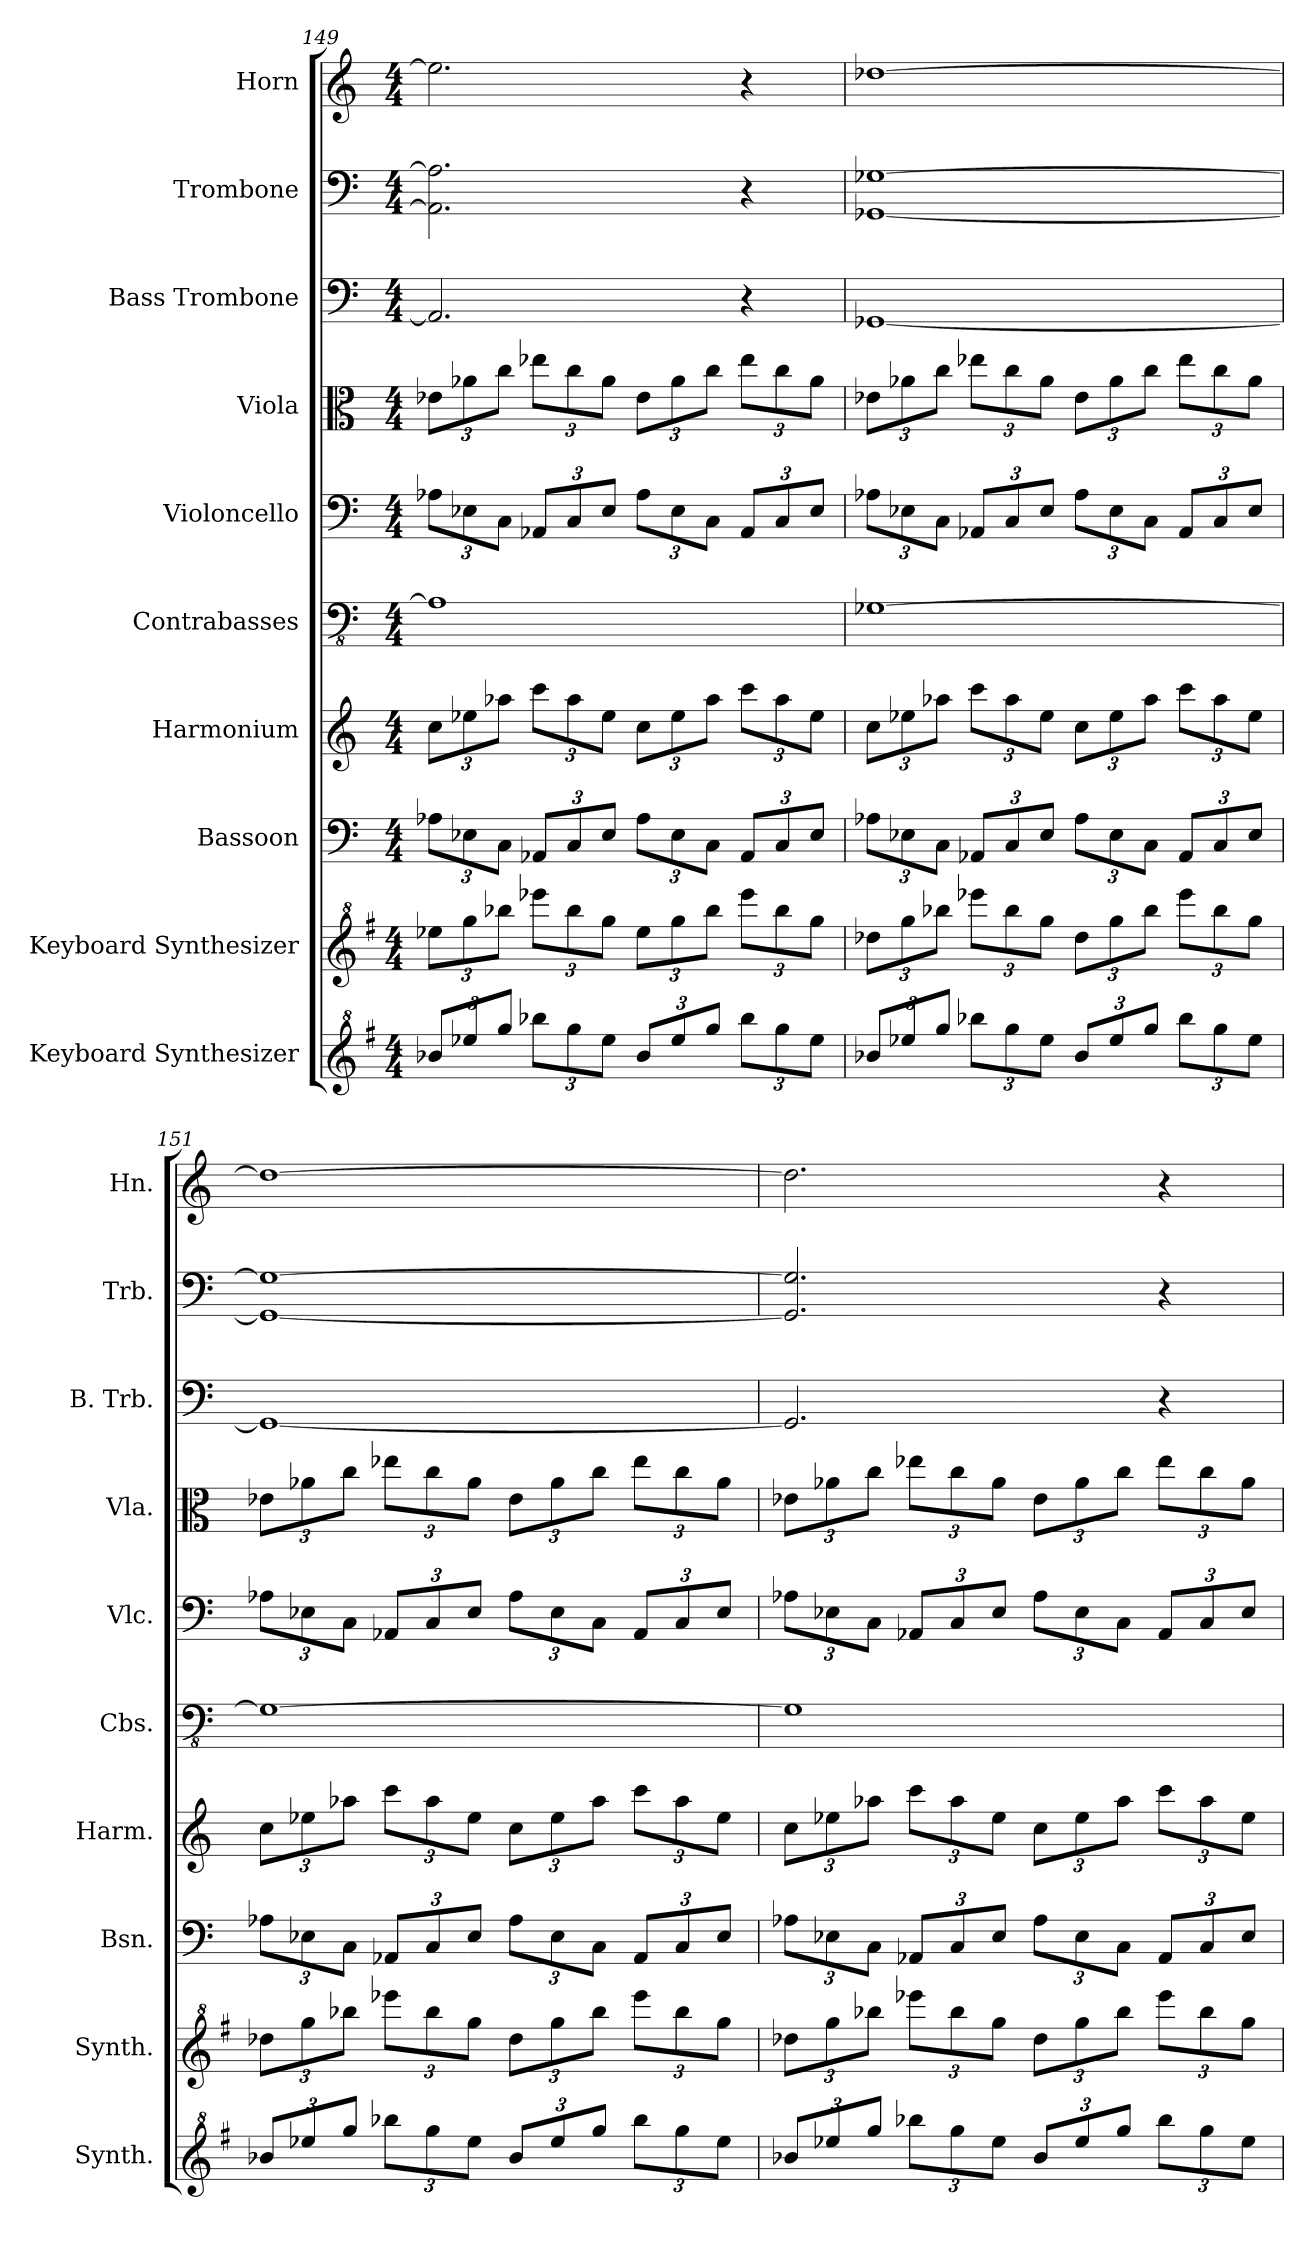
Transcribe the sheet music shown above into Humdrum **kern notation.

**kern	**kern	**kern	**kern	**kern	**kern	**kern	**kern	**kern	**kern
*part10	*part9	*part8	*part7	*part6	*part5	*part4	*part3	*part2	*part1
*staff10	*staff9	*staff8	*staff7	*staff6	*staff5	*staff4	*staff3	*staff2	*staff1
*I"Keyboard Synthesizer	*I"Keyboard Synthesizer	*I"Bassoon	*I"Harmonium	*I"Contrabasses	*I"Violoncello	*I"Viola	*I"Bass Trombone	*I"Trombone	*I"Horn
*I'Synth.	*I'Synth.	*I'Bsn.	*I'Harm.	*I'Cbs.	*I'Vlc.	*I'Vla.	*I'B. Trb.	*I'Trb.	*I'Hn.
!!LO:PB:g=z
*clefG^2	*clefG^2	*clefF4	*clefG2	*clefFv4	*clefF4	*clefC3	*clefF4	*clefF4	*clefG2
*ITrd4c7	*ITrd4c7	*	*	*	*	*	*	*	*ITrd4c7
*k[]	*k[]	*k[]	*k[]	*k[]	*k[]	*k[]	*k[]	*k[]	*k[b-]
*M4/4	*M4/4	*M4/4	*M4/4	*M4/4	*M4/4	*M4/4	*M4/4	*M4/4	*M4/4
*Xbrackettup	*Xbrackettup	*Xbrackettup	*Xbrackettup	*	*Xbrackettup	*Xbrackettup	*	*	*
=149	=149	=149	=149	=149	=149	=149	=149	=149	=149
12ee-X/L	12aa-X\L	12A-X\L	12cc\L	1AA-]	12A-X\L	12e-X\L	2.AA-/]	2.AA-\] 2.A-\]	2.a-\]
12aa-X/	12ccc\	12E-X\	12ee-X\	.	12E-X\	12a-X\	.	.	.
12ccc/J	12eee-X\J	12C\J	12aa-X\J	.	12C\J	12cc\J	.	.	.
12eee-X\L	12aaa-X\L	12AA-X/L	12ccc\L	.	12AA-X/L	12ee-X\L	.	.	.
12ccc\	12eee-\	12C/	12aa-\	.	12C/	12cc\	.	.	.
12aa-\J	12ccc\J	12E-/J	12ee-\J	.	12E-/J	12a-\J	.	.	.
12ee-/L	12aa-\L	12A-\L	12cc\L	.	12A-\L	12e-\L	.	.	.
12aa-/	12ccc\	12E-\	12ee-\	.	12E-\	12a-\	.	.	.
12ccc/J	12eee-\J	12C\J	12aa-\J	.	12C\J	12cc\J	.	.	.
12eee-\L	12aaa-\L	12AA-/L	12ccc\L	.	12AA-/L	12ee-\L	4r	4r	4r
12ccc\	12eee-\	12C/	12aa-\	.	12C/	12cc\	.	.	.
12aa-\J	12ccc\J	12E-/J	12ee-\J	.	12E-/J	12a-\J	.	.	.
=150	=150	=150	=150	=150	=150	=150	=150	=150	=150
12ee-X/L	12gg-X\L	12A-X\L	12cc\L	[1GG-X	12A-X\L	12e-X\L	[1GG-X	[1GG-X [1G-X	[1g-X
12aa-X/	12ccc\	12E-X\	12ee-X\	.	12E-X\	12a-X\	.	.	.
12ccc/J	12eee-X\J	12C\J	12aa-X\J	.	12C\J	12cc\J	.	.	.
12eee-X\L	12aaa-X\L	12AA-X/L	12ccc\L	.	12AA-X/L	12ee-X\L	.	.	.
12ccc\	12eee-\	12C/	12aa-\	.	12C/	12cc\	.	.	.
12aa-\J	12ccc\J	12E-/J	12ee-\J	.	12E-/J	12a-\J	.	.	.
12ee-/L	12gg-\L	12A-\L	12cc\L	.	12A-\L	12e-\L	.	.	.
12aa-/	12ccc\	12E-\	12ee-\	.	12E-\	12a-\	.	.	.
12ccc/J	12eee-\J	12C\J	12aa-\J	.	12C\J	12cc\J	.	.	.
12eee-\L	12aaa-\L	12AA-/L	12ccc\L	.	12AA-/L	12ee-\L	.	.	.
12ccc\	12eee-\	12C/	12aa-\	.	12C/	12cc\	.	.	.
12aa-\J	12ccc\J	12E-/J	12ee-\J	.	12E-/J	12a-\J	.	.	.
!!LO:LB:g=z
=151	=151	=151	=151	=151	=151	=151	=151	=151	=151
12ee-X/L	12gg-X\L	12A-X\L	12cc\L	1GG-_	12A-X\L	12e-X\L	1GG-_	1GG-_ 1G-_	1g-_
12aa-X/	12ccc\	12E-X\	12ee-X\	.	12E-X\	12a-X\	.	.	.
12ccc/J	12eee-X\J	12C\J	12aa-X\J	.	12C\J	12cc\J	.	.	.
12eee-X\L	12aaa-X\L	12AA-X/L	12ccc\L	.	12AA-X/L	12ee-X\L	.	.	.
12ccc\	12eee-\	12C/	12aa-\	.	12C/	12cc\	.	.	.
12aa-\J	12ccc\J	12E-/J	12ee-\J	.	12E-/J	12a-\J	.	.	.
12ee-/L	12gg-\L	12A-\L	12cc\L	.	12A-\L	12e-\L	.	.	.
12aa-/	12ccc\	12E-\	12ee-\	.	12E-\	12a-\	.	.	.
12ccc/J	12eee-\J	12C\J	12aa-\J	.	12C\J	12cc\J	.	.	.
12eee-\L	12aaa-\L	12AA-/L	12ccc\L	.	12AA-/L	12ee-\L	.	.	.
12ccc\	12eee-\	12C/	12aa-\	.	12C/	12cc\	.	.	.
12aa-\J	12ccc\J	12E-/J	12ee-\J	.	12E-/J	12a-\J	.	.	.
=152	=152	=152	=152	=152	=152	=152	=152	=152	=152
12ee-X/L	12gg-X\L	12A-X\L	12cc\L	1GG-]	12A-X\L	12e-X\L	2.GG-/]	2.GG-/] 2.G-/]	2.g-\]
12aa-X/	12ccc\	12E-X\	12ee-X\	.	12E-X\	12a-X\	.	.	.
12ccc/J	12eee-X\J	12C\J	12aa-X\J	.	12C\J	12cc\J	.	.	.
12eee-X\L	12aaa-X\L	12AA-X/L	12ccc\L	.	12AA-X/L	12ee-X\L	.	.	.
12ccc\	12eee-\	12C/	12aa-\	.	12C/	12cc\	.	.	.
12aa-\J	12ccc\J	12E-/J	12ee-\J	.	12E-/J	12a-\J	.	.	.
12ee-/L	12gg-\L	12A-\L	12cc\L	.	12A-\L	12e-\L	.	.	.
12aa-/	12ccc\	12E-\	12ee-\	.	12E-\	12a-\	.	.	.
12ccc/J	12eee-\J	12C\J	12aa-\J	.	12C\J	12cc\J	.	.	.
12eee-\L	12aaa-\L	12AA-/L	12ccc\L	.	12AA-/L	12ee-\L	4r	4r	4r
12ccc\	12eee-\	12C/	12aa-\	.	12C/	12cc\	.	.	.
12aa-\J	12ccc\J	12E-/J	12ee-\J	.	12E-/J	12a-\J	.	.	.
=	=	=	=	=	=	=	=	=	=
*-	*-	*-	*-	*-	*-	*-	*-	*-	*-
